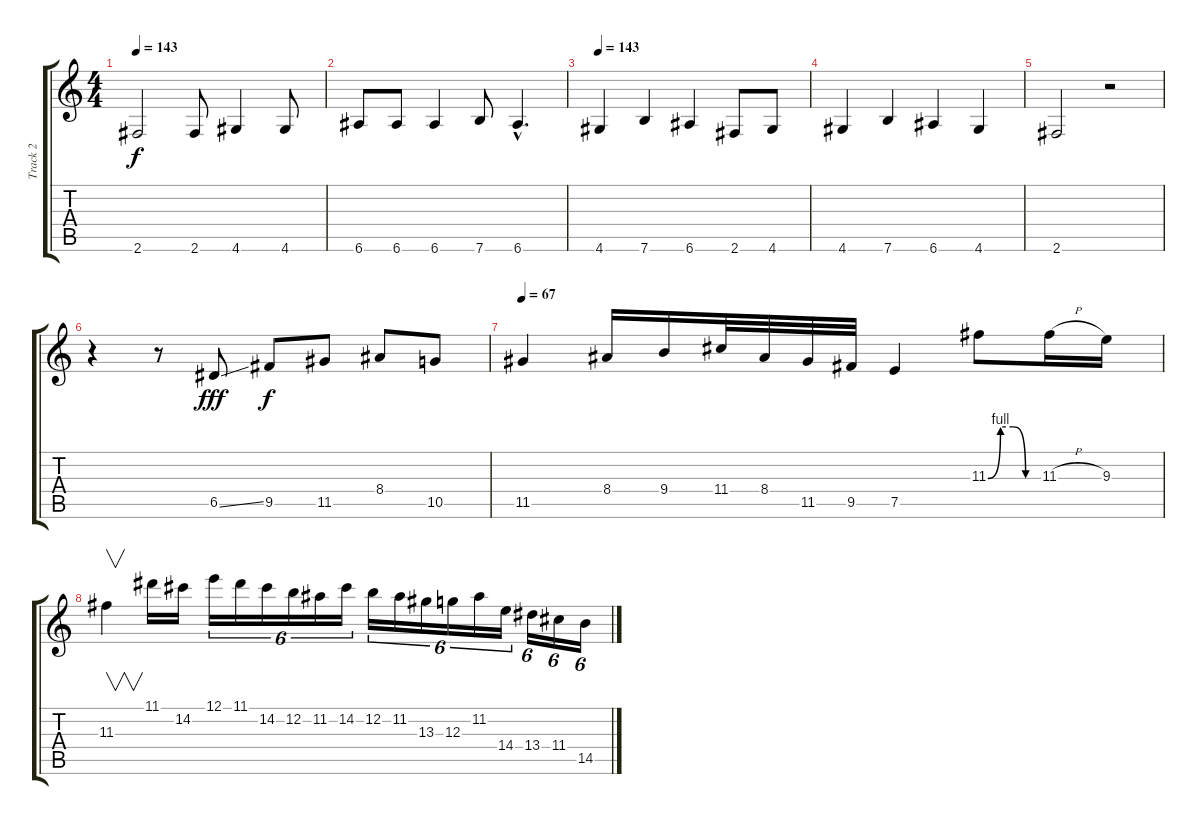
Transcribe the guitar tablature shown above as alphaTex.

\track ("Track 2" "Track 2") {instrument overdrivenguitar}
\staff {score tabs}
\tuning (E4 B3 G3 D3 A2 E2) {hide}
\ts (4 4)
\tempo 143
\clef g2
\ks c
2.6.2{dy f} 2.6.8 4.6.4 4.6.8 |
6.6.8 6.6.8 6.6.4 7.6.8 6.6{hac}.4{d} |
\tempo 143
4.6.4 7.6.4 6.6.4 2.6.8 4.6.8 |
4.6.4 7.6.4 6.6.4 4.6.4 |
2.6.2 r.2 |
r.4 r.8 6.5{ss}.8{dy fff} 9.5.8{dy f} 11.5.8 8.4.8 10.5.8 |
\tempo 67
11.5.4 8.4.16 9.4.16 11.4.32 8.4.32 11.5.32 9.5.32 7.5.4 11.3{be (custom 0 0 15 4 30 4 45 0 60 0)}.8 11.3{h}.16 9.3.16 |
11.3.4{v} 11.1.16 14.2.16 12.1.16{tu (6 4)} 11.1.16{tu (6 4)} 14.2.16{tu (6 4)} 12.2.16{tu (6 4)} 11.2.16{tu (6 4)} 14.2.16{tu (6 4)} 12.2.16{tu (6 4)} 11.2.16{tu (6 4)} 13.3.16{tu (6 4)} 12.3.16{tu (6 4)} 11.2.16{tu (6 4)} 14.4.16{tu (6 4)} 13.4.16{tu (6 4)} 11.4.16{tu (6 4)} 14.5.16{tu (6 4)}
